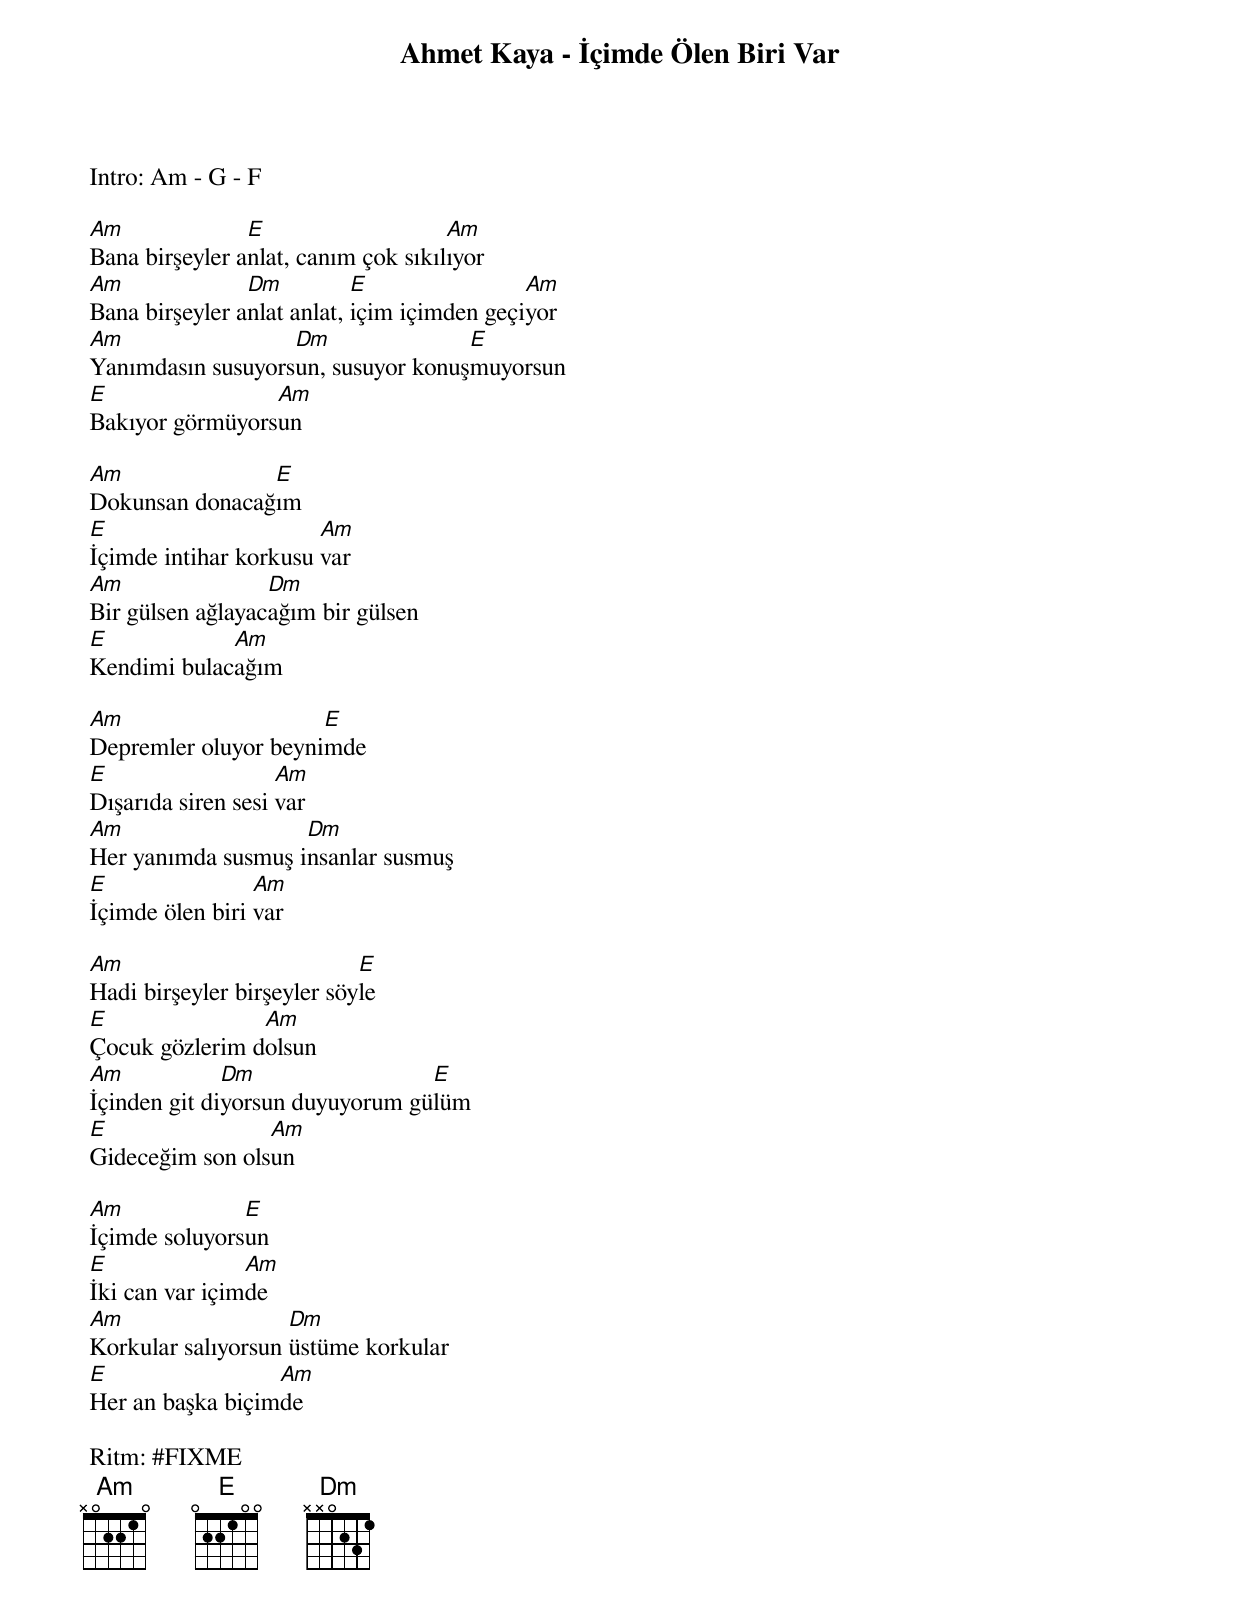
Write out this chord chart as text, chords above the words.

 Ahmet Kaya - İçimde Ölen Biri Var

 Intro: Am - G - F

 Am              E                    Am
 Bana birşeyler anlat, canım çok sıkılıyor
 Am              Dm          E                Am
 Bana birşeyler anlat anlat, içim içimden geçiyor
 Am                 Dm               E
 Yanımdasın susuyorsun, susuyor konuşmuyorsun
 E                Am
 Bakıyor görmüyorsun

 Am              E
 Dokunsan donacağım
 E                      Am
 İçimde intihar korkusu var
 Am                Dm
 Bir gülsen ağlayacağım bir gülsen
 E            Am
 Kendimi bulacağım

 Am                    E
 Depremler oluyor beynimde
 E                   Am
 Dışarıda siren sesi var
 Am                  Dm
 Her yanımda susmuş insanlar susmuş
 E                Am
 İçimde ölen biri var

 Am                          E
 Hadi birşeyler birşeyler söyle
 E               Am
 Çocuk gözlerim dolsun
 Am            Dm                 E
 İçinden git diyorsun duyuyorum gülüm
 E                Am
 Gideceğim son olsun

 Am             E
 İçimde soluyorsun
 E               Am
 İki can var içimde
 Am                  Dm
 Korkular salıyorsun üstüme korkular
 E                 Am
 Her an başka biçimde

 Ritm: #FIXME
